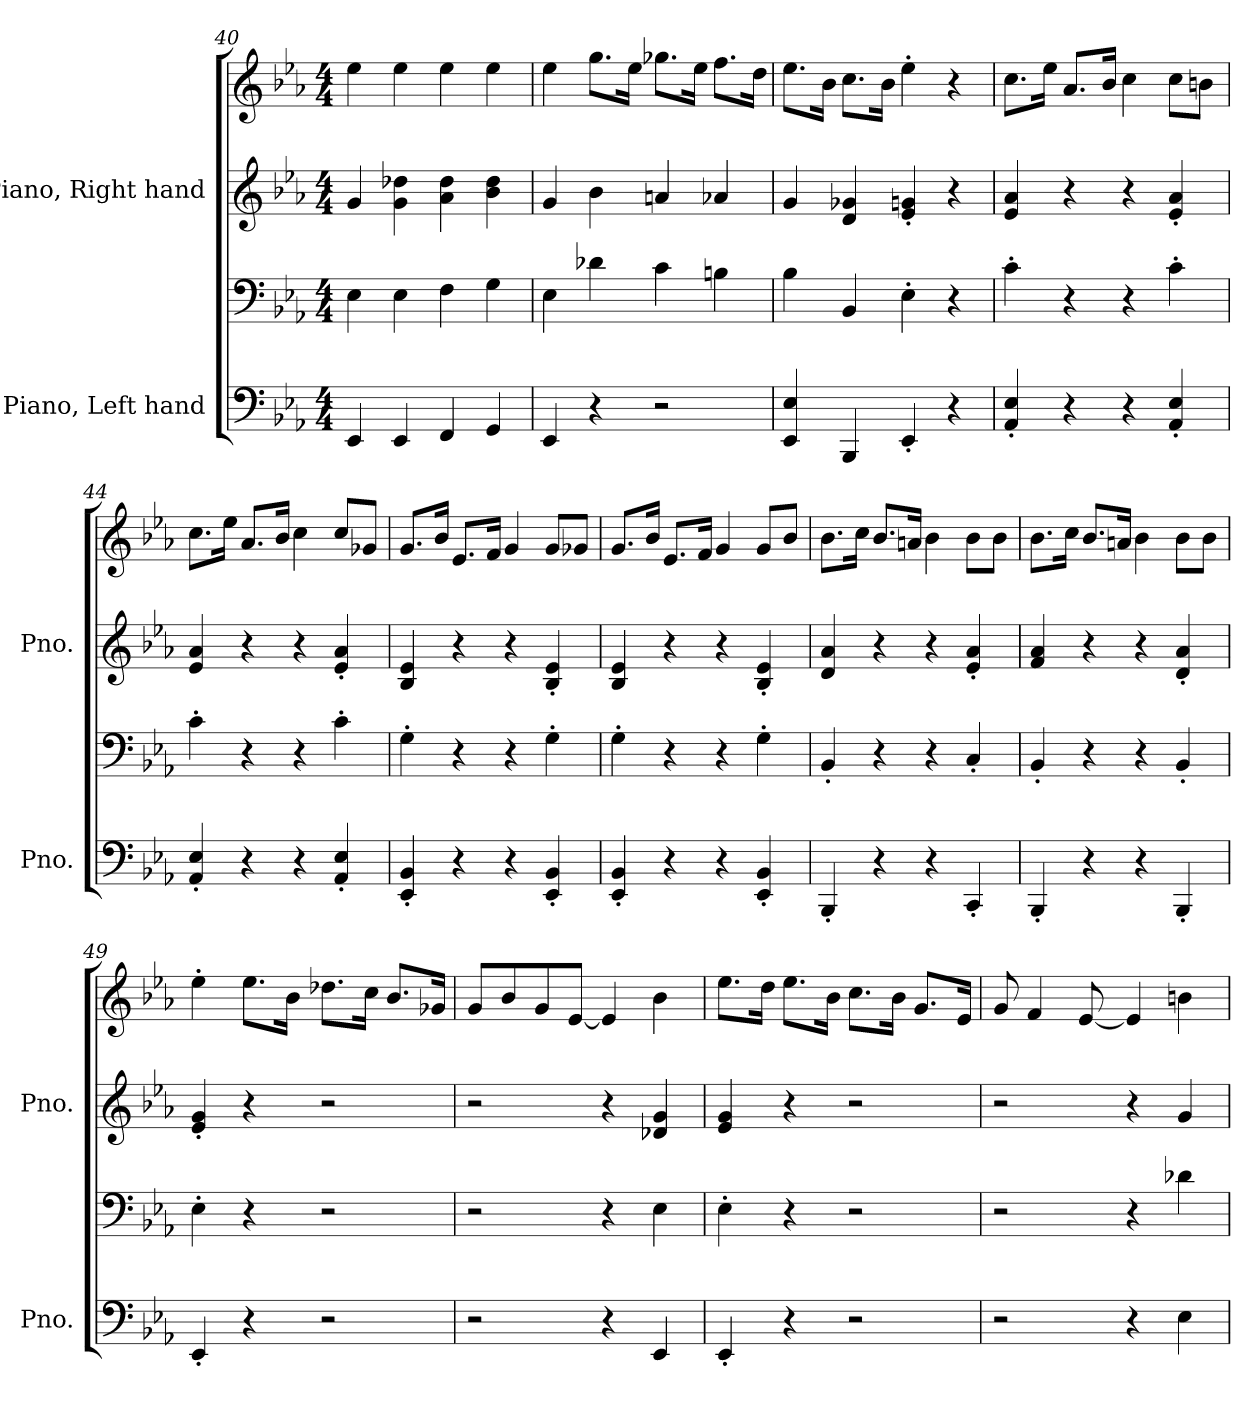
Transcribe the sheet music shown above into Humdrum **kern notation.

**kern	**kern	**kern	**kern
*part2	*part2	*part1	*part1
*staff4	*staff3	*staff2	*staff1
*I"Piano, Left hand	*	*I"Piano, Right hand	*
*I'Pno.	*	*I'Pno.	*
*clefF4	*clefF4	*clefG2	*clefG2
*k[b-e-a-]	*k[b-e-a-]	*k[b-e-a-]	*k[b-e-a-]
*M4/4	*M4/4	*M4/4	*M4/4
=40	=40	=40	=40
4EE-/	4E-\	4g/	4ee-\
4EE-/	4E-\	4g\ 4dd-X\	4ee-\
4FF/	4F\	4a-\ 4dd-\	4ee-\
4GG/	4G\	4b-\ 4dd-\	4ee-\
!!LO:LB:g=z
=41	=41	=41	=41
4EE-/	4E-\	4g/	4ee-\
4r	4d-X\	4b-\	8.gg\L
.	.	.	16ee-\Jk
2r	4c\	4an/	8.gg-X\L
.	.	.	16ee-\Jk
.	4Bn\	4a-X/	8.ff\L
.	.	.	16dd\Jk
=42	=42	=42	=42
4EE-/ 4E-/	4B-\	4g/	8.ee-\L
.	.	.	16b-\Jk
4BBB-/	4BB-/	4d/ 4g-X/	8.cc\L
.	.	.	16b-\Jk
4EE-'/	4E-'\	4e-/' 4gn/'	4ee-'\
4r	4r	4r	4r
=43	=43	=43	=43
4AA-/' 4E-/'	4c'\	4e-/ 4a-/	8.cc\L
.	.	.	16ee-\Jk
4r	4r	4r	8.a-/L
.	.	.	16b-/Jk
4r	4r	4r	4cc\
4AA-/' 4E-/'	4c'\	4e-/' 4a-/'	8cc\L
.	.	.	8bn\J
=44	=44	=44	=44
4AA-/' 4E-/'	4c'\	4e-/ 4a-/	8.cc\L
.	.	.	16ee-\Jk
4r	4r	4r	8.a-/L
.	.	.	16b-/Jk
4r	4r	4r	4cc\
4AA-/' 4E-/'	4c'\	4e-/' 4a-/'	8cc/L
.	.	.	8g-X/J
!!LO:LB:g=z
=45	=45	=45	=45
4EE-/' 4BB-/'	4G'\	4B-/ 4e-/	8.g/L
.	.	.	16b-/Jk
4r	4r	4r	8.e-/L
.	.	.	16f/Jk
4r	4r	4r	4g/
4EE-/' 4BB-/'	4G'\	4B-/' 4e-/'	8g/L
.	.	.	8g-X/J
=46	=46	=46	=46
4EE-/' 4BB-/'	4G'\	4B-/ 4e-/	8.g/L
.	.	.	16b-/Jk
4r	4r	4r	8.e-/L
.	.	.	16f/Jk
4r	4r	4r	4g/
4EE-/' 4BB-/'	4G'\	4B-/' 4e-/'	8g/L
.	.	.	8b-/J
=47	=47	=47	=47
4BBB-'/	4BB-'/	4d/ 4a-/	8.b-\L
.	.	.	16cc\Jk
4r	4r	4r	8.b-/L
.	.	.	16an/Jk
4r	4r	4r	4b-\
4CC'/	4C'/	4e-/' 4a-/'	8b-\L
.	.	.	8b-\J
=48	=48	=48	=48
4BBB-'/	4BB-'/	4f/ 4a-/	8.b-\L
.	.	.	16cc\Jk
4r	4r	4r	8.b-/L
.	.	.	16an/Jk
4r	4r	4r	4b-\
4BBB-'/	4BB-'/	4d/' 4a-/'	8b-\L
.	.	.	8b-\J
!!LO:PB:g=z
=49	=49	=49	=49
4EE-'/	4E-'\	4e-/' 4g/'	4ee-'\
4r	4r	4r	8.ee-\L
.	.	.	16b-\Jk
2r	2r	2r	8.dd-X\L
.	.	.	16cc\Jk
.	.	.	8.b-/L
.	.	.	16g-X/Jk
=50	=50	=50	=50
2r	2r	2r	8g/L
.	.	.	8b-/
.	.	.	8g/
.	.	.	[8e-/J
4r	4r	4r	4e-/]
4EE-/	4E-\	4d-X/ 4g/	4b-\
=51	=51	=51	=51
4EE-'/	4E-'\	4e-/ 4g/	8.ee-\L
.	.	.	16dd\Jk
4r	4r	4r	8.ee-\L
.	.	.	16b-\Jk
2r	2r	2r	8.cc\L
.	.	.	16b-\Jk
.	.	.	8.g/L
.	.	.	16e-/Jk
=52	=52	=52	=52
2r	2r	2r	8g/
.	.	.	4f/
.	.	.	[8e-/
4r	4r	4r	4e-/]
4E-\	4d-X\	4g/	4bn\
=	=	=	=
*-	*-	*-	*-
